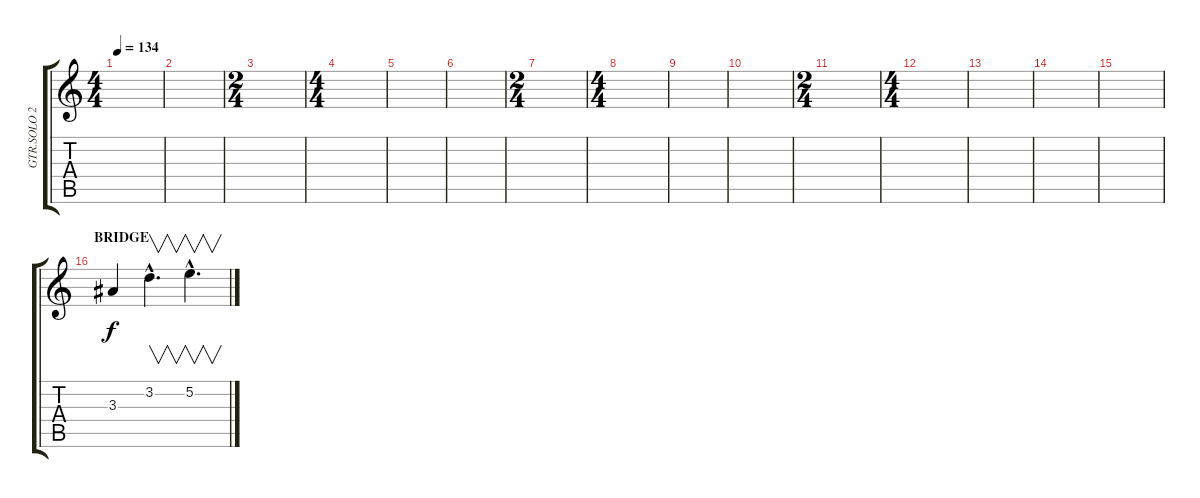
\track ("GTR.SOLO 2" "GTR.SOLO 2") {instrument distortionguitar}
\staff {score tabs}
\tuning (E4 B3 G3 D3 A2 E2) {hide}
\ts (4 4)
\tempo 134
\clef g2
\ks c
|
|
\ts (2 4)
|
\ts (4 4)
|
|
|
\ts (2 4)
|
\ts (4 4)
|
|
|
\ts (2 4)
|
\ts (4 4)
|
|
|
|
\section ("" "BRIDGE")
3.3.4 3.2{hac}.4{v d} 5.2{hac}.4{v d}
